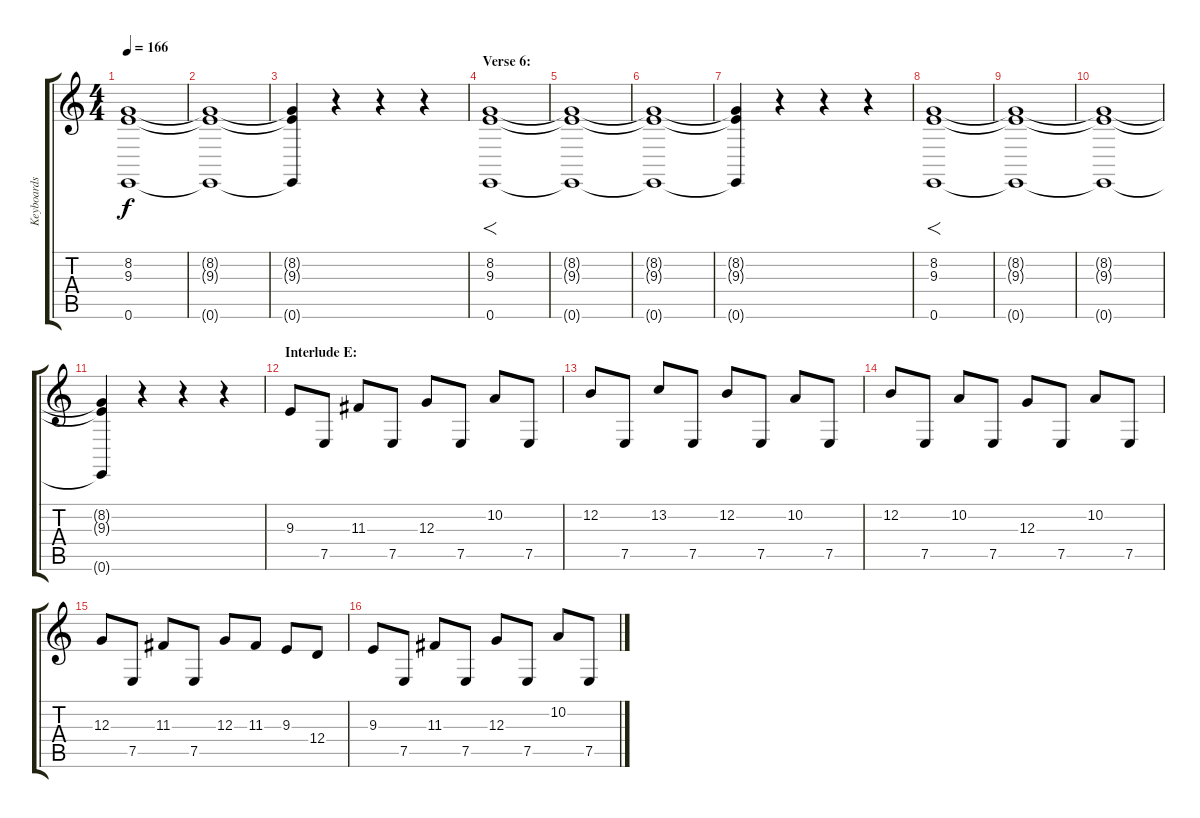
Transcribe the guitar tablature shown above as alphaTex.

\track ("Keyboards" "Keyboards") {instrument voiceoohs}
\staff {score tabs}
\tuning (E4 B3 G3 D3 A2 E2) {hide}
\ts (4 4)
\tempo 166
\clef g2
\ks c
(8.2{t} 9.3{t} 0.6{t}).1{dy f} |
(8.2{t} 9.3{t} 0.6{t}).1 |
(8.2{t} 9.3{t} 0.6{t}).4 r.4 r.4 r.4 |
\section ("" "Verse 6:")
(8.2 9.3 0.6).1{f} |
(8.2{t} 9.3{t} 0.6{t}).1 |
(8.2{t} 9.3{t} 0.6{t}).1 |
(8.2{t} 9.3{t} 0.6{t}).4 r.4 r.4 r.4 |
(8.2 9.3 0.6).1{f} |
(8.2{t} 9.3{t} 0.6{t}).1 |
(8.2{t} 9.3{t} 0.6{t}).1 |
(8.2{t} 9.3{t} 0.6{t}).4 r.4 r.4 r.4 |
\section ("" "Interlude E:")
9.3.8 7.5.8 11.3.8 7.5.8 12.3.8 7.5.8 10.2.8 7.5.8 |
12.2.8 7.5.8 13.2.8 7.5.8 12.2.8 7.5.8 10.2.8 7.5.8 |
12.2.8 7.5.8 10.2.8 7.5.8 12.3.8 7.5.8 10.2.8 7.5.8 |
12.3.8 7.5.8 11.3.8 7.5.8 12.3.8 11.3.8 9.3.8 12.4.8 |
9.3.8 7.5.8 11.3.8 7.5.8 12.3.8 7.5.8 10.2.8 7.5.8
